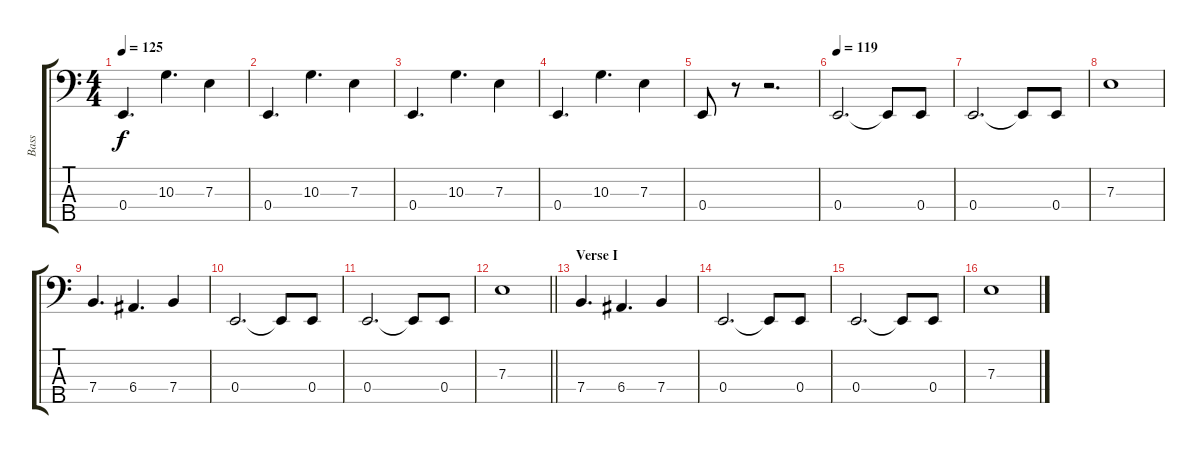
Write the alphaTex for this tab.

\track ("Bass" "Bass") {instrument electricbassfinger}
\staff {score tabs}
\tuning (G2 D2 A1 E1 B0) {hide}
\ts (4 4)
\tempo 125
\clef f4
\ks c
0.4.4{d dy f} 10.3.4{d} 7.3.4 |
0.4.4{d} 10.3.4{d} 7.3.4 |
0.4.4{d} 10.3.4{d} 7.3.4 |
0.4.4{d} 10.3.4{d} 7.3.4 |
0.4.8 r.8 r.2{d} |
\tempo 119
0.4.2{d} 0.4{t}.8 0.4.8 |
0.4.2{d} 0.4{t}.8 0.4.8 |
7.3.1 |
7.4.4{d} 6.4.4{d} 7.4.4 |
0.4.2{d} 0.4{t}.8 0.4.8 |
0.4.2{d} 0.4{t}.8 0.4.8 |
\barLineRight lightlight
7.3.1 |
\section ("" "Verse I")
7.4.4{d} 6.4.4{d} 7.4.4 |
0.4.2{d} 0.4{t}.8 0.4.8 |
0.4.2{d} 0.4{t}.8 0.4.8 |
7.3.1
